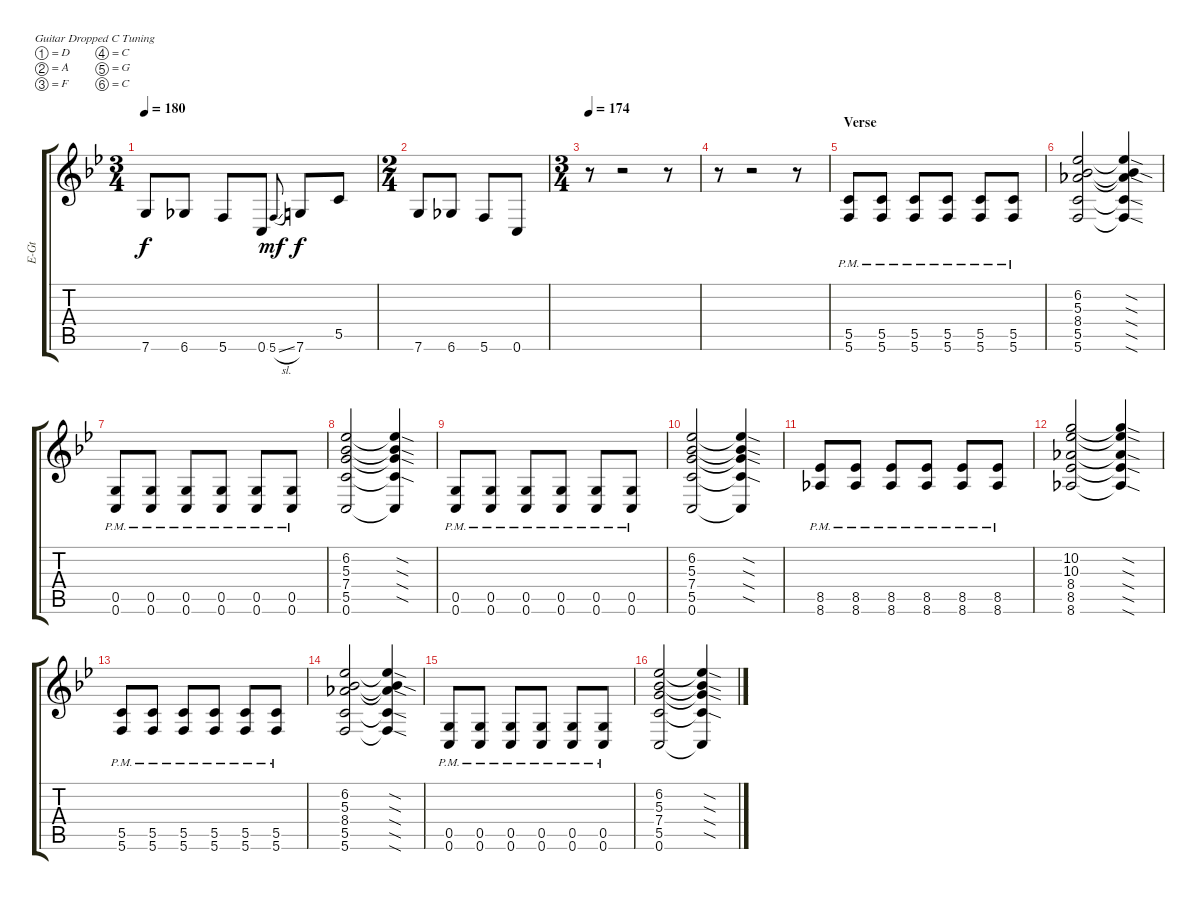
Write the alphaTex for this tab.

\bracketExtendMode groupsimilarinstruments
\track ("Adam Dutkiewicz" "E-Gt") {instrument distortionguitar}
\staff {score tabs}
\tuning (D4 A3 F3 C3 G2 C2)
\ts (3 4)
\tempo 180
\clef g2
\ks bb
7.6{acc forcenatural}.8{dy f beam Up} 6.6{acc b}.8{beam Up} 5.6{acc forcenatural}.8{beam Up} 0.6{acc forcenatural}.8{beam Up} 5.6{sl acc forcenatural}.8{gr onbeat dy mf beam Up} 7.6{acc forcenatural}.8{dy f beam Up} 5.5{acc forcenatural}.8{beam Up} |
\ts (2 4)
\beaming (8 2 2)
7.6{acc forcenatural}.8{beam Up} 6.6{acc b}.8{beam Up} 5.6{acc forcenatural}.8{beam Up} 0.6{acc forcenatural}.8{beam Up} |
\ts (3 4)
\beaming (8 2 2 2)
\tempo 174
r.8{beam Down} r.2{beam Down} r.8{beam Down} |
r.8{beam Down} r.2{beam Down} r.8{beam Down} |
\section ("" "Verse ")
(5.5{pm acc forcenatural} 5.6{pm acc forcenatural}).8{beam Up} (5.5{pm acc forcenatural} 5.6{pm acc forcenatural}).8{beam Up} (5.5{pm acc forcenatural} 5.6{pm acc forcenatural}).8{beam Up} (5.5{pm acc forcenatural} 5.6{pm acc forcenatural}).8{beam Up} (5.5{pm acc forcenatural} 5.6{pm acc forcenatural}).8{beam Up} (5.5{pm acc forcenatural} 5.6{pm acc forcenatural}).8{beam Up} |
(6.2{acc forcenatural} 5.3{acc forcenatural} 8.4{acc b} 5.5{acc forcenatural} 5.6{acc forcenatural}).2{beam Up} (6.2{sod t acc forcenatural} 5.3{sod t acc forcenatural} 8.4{sod t acc b} 5.5{sod t acc forcenatural} 5.6{sod t acc forcenatural}).4{beam Up} |
(0.5{pm acc forcenatural} 0.6{pm acc forcenatural}).8{beam Up} (0.5{pm acc forcenatural} 0.6{pm acc forcenatural}).8{beam Up} (0.5{pm acc forcenatural} 0.6{pm acc forcenatural}).8{beam Up} (0.5{pm acc forcenatural} 0.6{pm acc forcenatural}).8{beam Up} (0.5{pm acc forcenatural} 0.6{pm acc forcenatural}).8{beam Up} (0.5{pm acc forcenatural} 0.6{pm acc forcenatural}).8{beam Up} |
(6.2{acc forcenatural} 5.3{acc forcenatural} 7.4{acc forcenatural} 5.5{acc forcenatural} 0.6{acc forcenatural}).2{beam Up} (6.2{sod t acc forcenatural} 5.3{sod t acc forcenatural} 7.4{sod t acc forcenatural} 5.5{sod t acc forcenatural} 0.6{t acc forcenatural}).4{beam Up} |
(0.5{pm acc forcenatural} 0.6{pm acc forcenatural}).8{beam Up} (0.5{pm acc forcenatural} 0.6{pm acc forcenatural}).8{beam Up} (0.5{pm acc forcenatural} 0.6{pm acc forcenatural}).8{beam Up} (0.5{pm acc forcenatural} 0.6{pm acc forcenatural}).8{beam Up} (0.5{pm acc forcenatural} 0.6{pm acc forcenatural}).8{beam Up} (0.5{pm acc forcenatural} 0.6{pm acc forcenatural}).8{beam Up} |
(6.2{acc forcenatural} 5.3{acc forcenatural} 7.4{acc forcenatural} 5.5{acc forcenatural} 0.6{acc forcenatural}).2{beam Up} (6.2{sod t acc forcenatural} 5.3{sod t acc forcenatural} 7.4{sod t acc forcenatural} 5.5{sod t acc forcenatural} 0.6{t acc forcenatural}).4{beam Up} |
(8.5{pm acc forcenatural} 8.6{pm acc b}).8{beam Up} (8.5{pm acc forcenatural} 8.6{pm acc b}).8{beam Up} (8.5{pm acc forcenatural} 8.6{pm acc b}).8{beam Up} (8.5{pm acc forcenatural} 8.6{pm acc b}).8{beam Up} (8.5{pm acc forcenatural} 8.6{pm acc b}).8{beam Up} (8.5{pm acc forcenatural} 8.6{pm acc b}).8{beam Up} |
(10.2{acc forcenatural} 10.3{acc forcenatural} 8.4{acc b} 8.5{acc forcenatural} 8.6{acc b}).2{beam Up} (10.2{sod t acc forcenatural} 10.3{sod t acc forcenatural} 8.4{sod t acc b} 8.5{sod t acc forcenatural} 8.6{sod t acc b}).4{beam Up} |
(5.5{pm acc forcenatural} 5.6{pm acc forcenatural}).8{beam Up} (5.5{pm acc forcenatural} 5.6{pm acc forcenatural}).8{beam Up} (5.5{pm acc forcenatural} 5.6{pm acc forcenatural}).8{beam Up} (5.5{pm acc forcenatural} 5.6{pm acc forcenatural}).8{beam Up} (5.5{pm acc forcenatural} 5.6{pm acc forcenatural}).8{beam Up} (5.5{pm acc forcenatural} 5.6{pm acc forcenatural}).8{beam Up} |
(6.2{acc forcenatural} 5.3{acc forcenatural} 8.4{acc b} 5.5{acc forcenatural} 5.6{acc forcenatural}).2{beam Up} (6.2{sod t acc forcenatural} 5.3{sod t acc forcenatural} 8.4{sod t acc b} 5.5{sod t acc forcenatural} 5.6{sod t acc forcenatural}).4{beam Up} |
(0.5{pm acc forcenatural} 0.6{pm acc forcenatural}).8{beam Up} (0.5{pm acc forcenatural} 0.6{pm acc forcenatural}).8{beam Up} (0.5{pm acc forcenatural} 0.6{pm acc forcenatural}).8{beam Up} (0.5{pm acc forcenatural} 0.6{pm acc forcenatural}).8{beam Up} (0.5{pm acc forcenatural} 0.6{pm acc forcenatural}).8{beam Up} (0.5{pm acc forcenatural} 0.6{pm acc forcenatural}).8{beam Up} |
(6.2{acc forcenatural} 5.3{acc forcenatural} 7.4{acc forcenatural} 5.5{acc forcenatural} 0.6{acc forcenatural}).2{beam Up} (6.2{sod t acc forcenatural} 5.3{sod t acc forcenatural} 7.4{sod t acc forcenatural} 5.5{sod t acc forcenatural} 0.6{t acc forcenatural}).4{beam Up}
